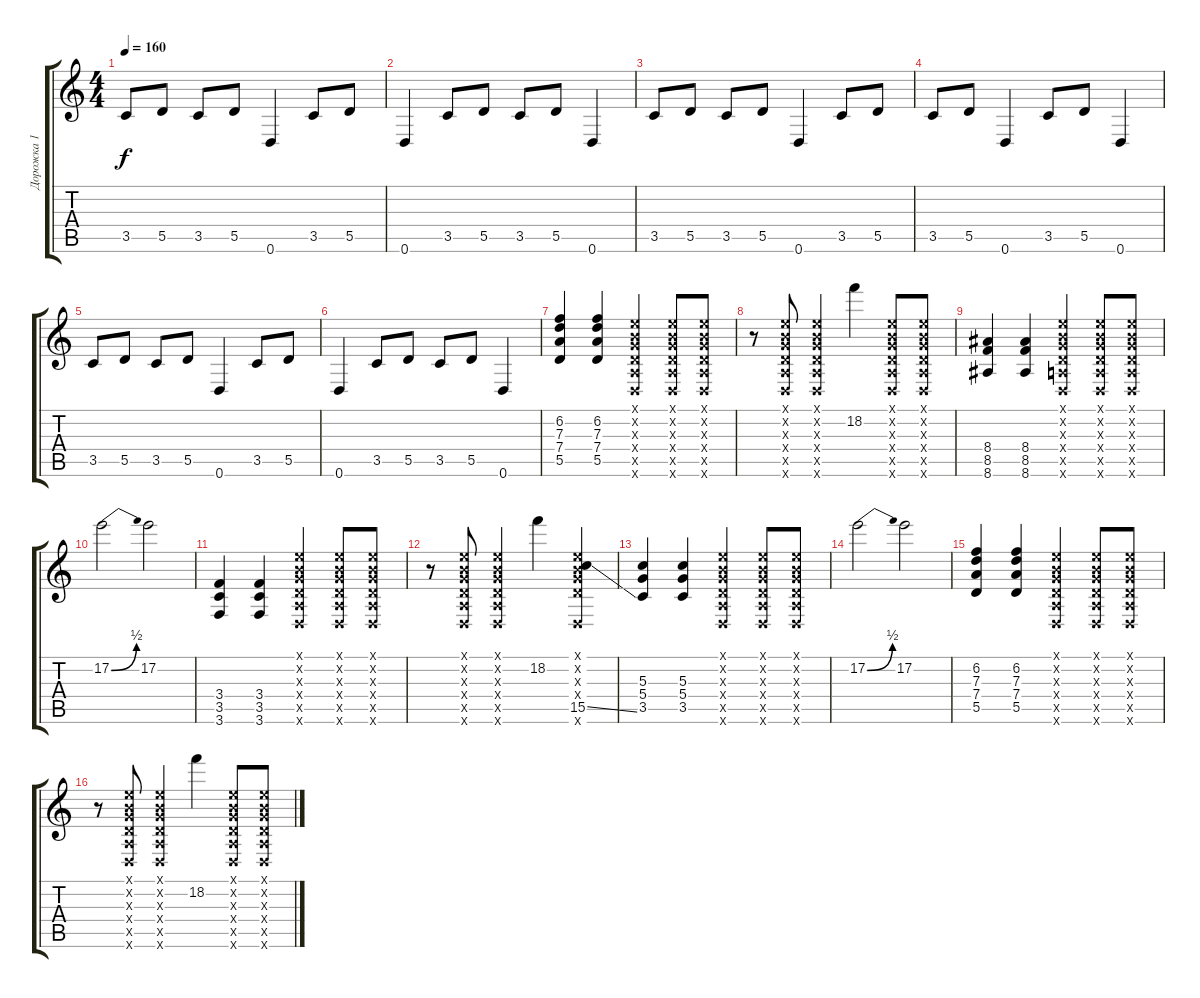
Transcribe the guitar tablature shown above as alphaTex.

\track ("Дорожка 1" "Дорожка 1") {instrument overdrivenguitar}
\staff {score tabs}
\tuning (E4 B3 G3 D3 A2 D2) {hide}
\ts (4 4)
\tempo 160
\clef g2
\ks c
3.5.8{dy f} 5.5.8 3.5.8 5.5.8 0.6.4 3.5.8 5.5.8 |
0.6.4 3.5.8 5.5.8 3.5.8 5.5.8 0.6.4 |
3.5.8 5.5.8 3.5.8 5.5.8 0.6.4 3.5.8 5.5.8 |
3.5.8 5.5.8 0.6.4 3.5.8 5.5.8 0.6.4 |
3.5.8 5.5.8 3.5.8 5.5.8 0.6.4 3.5.8 5.5.8 |
0.6.4 3.5.8 5.5.8 3.5.8 5.5.8 0.6.4 |
(6.2 7.3 7.4 5.5).4 (6.2 7.3 7.4 5.5).4 (0.1{x} 0.2{x} 0.3{x} 0.4{x} 0.5{x} 0.6{x}).4 (0.1{x} 0.2{x} 0.3{x} 0.4{x} 0.5{x} 0.6{x}).8 (0.1{x} 0.2{x} 0.3{x} 0.4{x} 0.5{x} 0.6{x}).8 |
r.8 (0.1{x} 0.2{x} 0.3{x} 0.4{x} 0.5{x} 0.6{x}).8 (0.1{x} 0.2{x} 0.3{x} 0.4{x} 0.5{x} 0.6{x}).4 18.2.4 (0.1{x} 0.2{x} 0.3{x} 0.4{x} 0.5{x} 0.6{x}).8 (0.1{x} 0.2{x} 0.3{x} 0.4{x} 0.5{x} 0.6{x}).8 |
(8.4 8.5 8.6).4 (8.4 8.5 8.6).4 (0.1{x} 0.2{x} 0.3{x} 0.4{x} 0.5{x} 0.6{x}).4 (0.1{x} 0.2{x} 0.3{x} 0.4{x} 0.5{x} 0.6{x}).8 (0.1{x} 0.2{x} 0.3{x} 0.4{x} 0.5{x} 0.6{x}).8 |
17.2{be (bend 0 0 60 2)}.2 17.2.2 |
(3.4 3.5 3.6).4 (3.4 3.5 3.6).4 (0.1{x} 0.2{x} 0.3{x} 0.4{x} 0.5{x} 0.6{x}).4 (0.1{x} 0.2{x} 0.3{x} 0.4{x} 0.5{x} 0.6{x}).8 (0.1{x} 0.2{x} 0.3{x} 0.4{x} 0.5{x} 0.6{x}).8 |
r.8 (0.1{x} 0.2{x} 0.3{x} 0.4{x} 0.5{x} 0.6{x}).8 (0.1{x} 0.2{x} 0.3{x} 0.4{x} 0.5{x} 0.6{x}).4 18.2.4 (0.1{x} 0.2{x} 0.3{x} 0.4{x} 15.5{ss} 0.6{x}).4 |
(5.3 5.4 3.5).4 (5.3 5.4 3.5).4 (0.1{x} 0.2{x} 0.3{x} 0.4{x} 0.5{x} 0.6{x}).4 (0.1{x} 0.2{x} 0.3{x} 0.4{x} 0.5{x} 0.6{x}).8 (0.1{x} 0.2{x} 0.3{x} 0.4{x} 0.5{x} 0.6{x}).8 |
17.2{be (bend 0 0 60 2)}.2 17.2.2 |
(6.2 7.3 7.4 5.5).4 (6.2 7.3 7.4 5.5).4 (0.1{x} 0.2{x} 0.3{x} 0.4{x} 0.5{x} 0.6{x}).4 (0.1{x} 0.2{x} 0.3{x} 0.4{x} 0.5{x} 0.6{x}).8 (0.1{x} 0.2{x} 0.3{x} 0.4{x} 0.5{x} 0.6{x}).8 |
r.8 (0.1{x} 0.2{x} 0.3{x} 0.4{x} 0.5{x} 0.6{x}).8 (0.1{x} 0.2{x} 0.3{x} 0.4{x} 0.5{x} 0.6{x}).4 18.2.4 (0.1{x} 0.2{x} 0.3{x} 0.4{x} 0.5{x} 0.6{x}).8 (0.1{x} 0.2{x} 0.3{x} 0.4{x} 0.5{x} 0.6{x}).8
